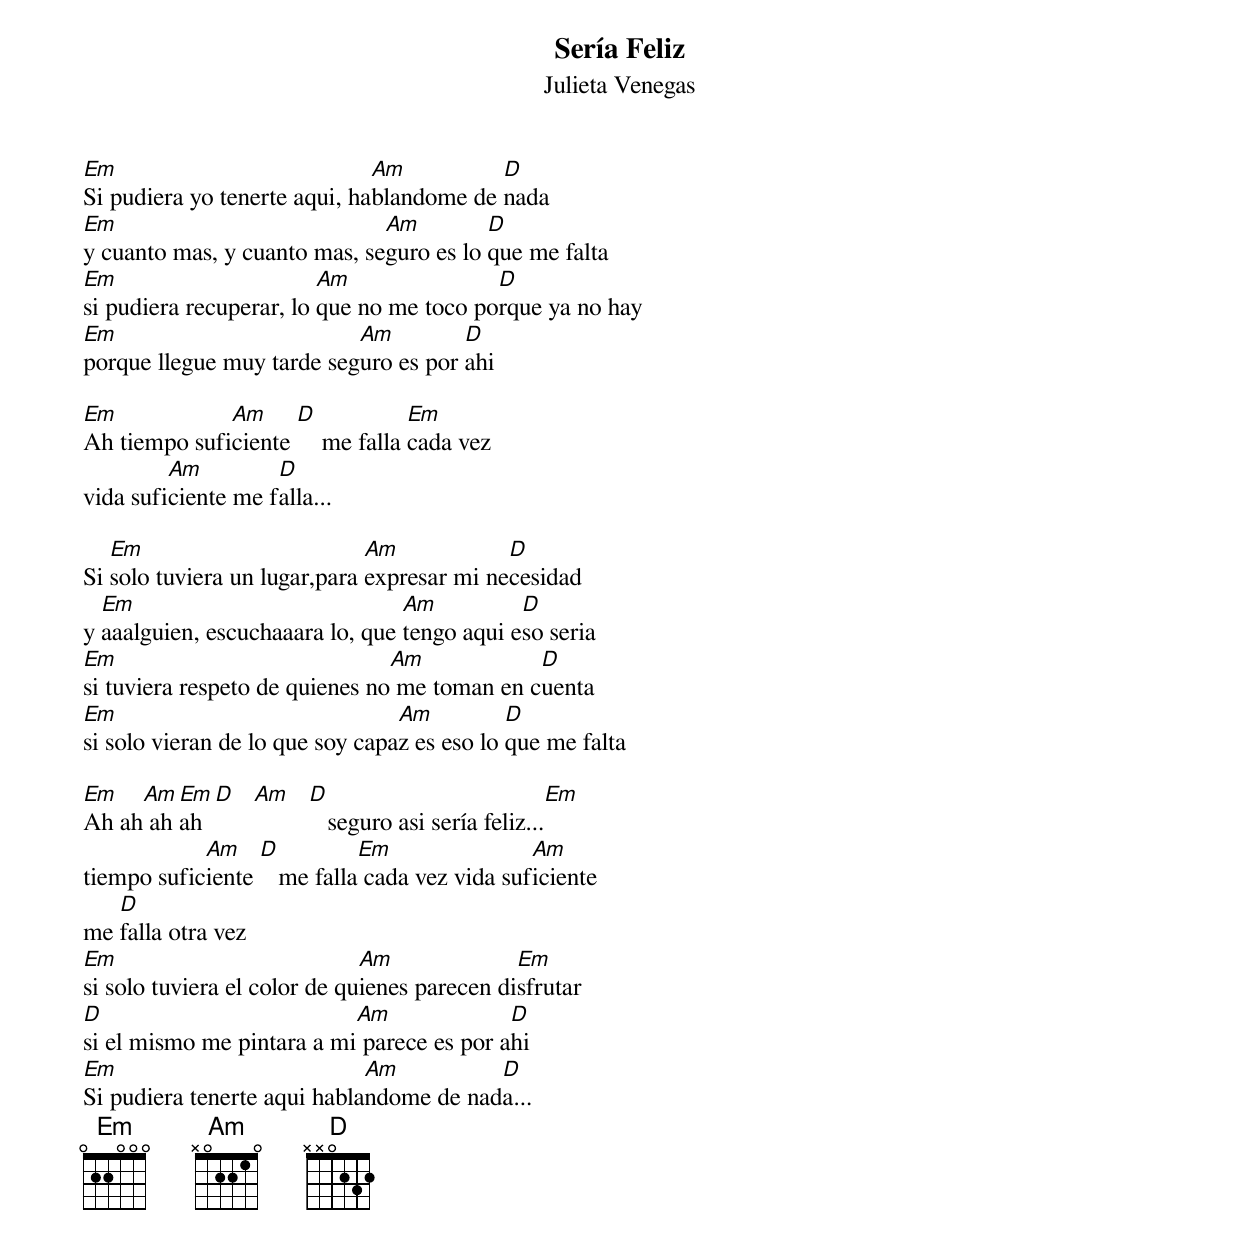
Sería Feliz
Julieta Venegas


Em                            Am          D
Si pudiera yo tenerte aqui, hablandome de nada
Em                            Am         D
y cuanto mas, y cuanto mas, seguro es lo que me falta
Em                       Am               D
si pudiera recuperar, lo que no me toco porque ya no hay
Em                         Am         D
porque llegue muy tarde seguro es por ahi

Em            Am     D            Em
Ah tiempo suficiente     me falla cada vez
         Am         D
vida suficiente me falla...

   Em                         Am            D
Si solo tuviera un lugar,para expresar mi necesidad
  Em                             Am          D
y aaalguien, escuchaaara lo, que tengo aqui eso seria
Em                              Am            D
si tuviera respeto de quienes no me toman en cuenta
Em                               Am          D
si solo vieran de lo que soy capaz es eso lo que me falta

Em   Am  Em  D  Am D                              Em
Ah ah ah ah           seguro asi sería feliz...
            Am    D          Em                Am
tiempo suficiente    me falla cada vez vida suficiente
   D
me falla otra vez
Em                            Am              Em
si solo tuviera el color de quienes parecen disfrutar
D                          Am              D
si el mismo me pintara a mi parece es por ahi
Em                           Am          D
Si pudiera tenerte aqui hablandome de nada...
